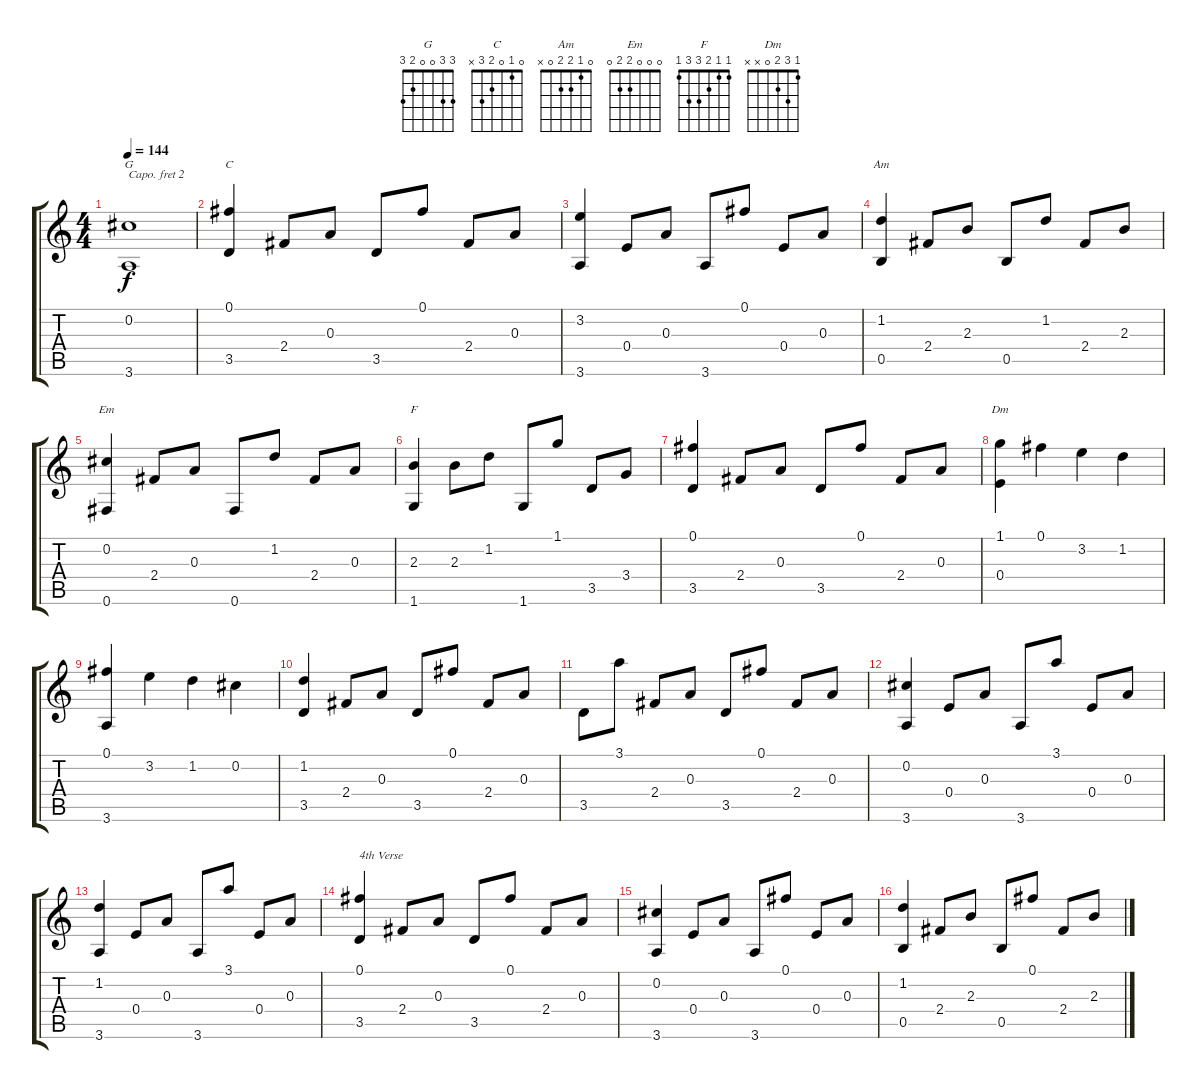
\track "" {instrument acousticguitarsteel}
\staff {score tabs}
\capo 2
\tuning (E4 B3 G3 D3 A2 E2) {hide}
\chord ("G" 3 3 0 0 2 3)
\chord ("C" 0 1 0 2 3 x)
\chord ("Am" 0 1 2 2 0 x)
\chord ("Em" 0 0 0 2 2 0)
\chord ("F" 1 1 2 3 3 1)
\chord ("Dm" 1 3 2 0 x x)
\ts (4 4)
\tempo 144
\clef g2
\ks c
(0.2 3.6).1{ch "G" dy f} |
(0.1 3.5).4{ch "C"} 2.4.8 0.3.8 3.5.8 0.1.8 2.4.8 0.3.8 |
(3.2 3.6).4 0.4.8 0.3.8 3.6.8 0.1.8 0.4.8 0.3.8 |
(1.2 0.5).4{ch "Am"} 2.4.8 2.3.8 0.5.8 1.2.8 2.4.8 2.3.8 |
(0.2 0.6).4{ch "Em"} 2.4.8 0.3.8 0.6.8 1.2.8 2.4.8 0.3.8 |
(2.3 1.6).4{ch "F"} 2.3.8 1.2.8 1.6.8 1.1.8 3.5.8 3.4.8 |
(0.1 3.5).4 2.4.8 0.3.8 3.5.8 0.1.8 2.4.8 0.3.8 |
(1.1 0.4).4{ch "Dm"} 0.1.4 3.2.4 1.2.4 |
(0.1 3.6).4 3.2.4 1.2.4 0.2.4 |
(1.2 3.5).4 2.4.8 0.3.8 3.5.8 0.1.8 2.4.8 0.3.8 |
3.5.8 3.1.8 2.4.8 0.3.8 3.5.8 0.1.8 2.4.8 0.3.8 |
(0.2 3.6).4 0.4.8 0.3.8 3.6.8 3.1.8 0.4.8 0.3.8 |
(1.2 3.6).4 0.4.8 0.3.8 3.6.8 3.1.8 0.4.8 0.3.8 |
(0.1 3.5).4{txt "4th Verse"} 2.4.8 0.3.8 3.5.8 0.1.8 2.4.8 0.3.8 |
(0.2 3.6).4 0.4.8 0.3.8 3.6.8 0.1.8 0.4.8 0.3.8 |
(1.2 0.5).4 2.4.8 2.3.8 0.5.8 0.1.8 2.4.8 2.3.8
